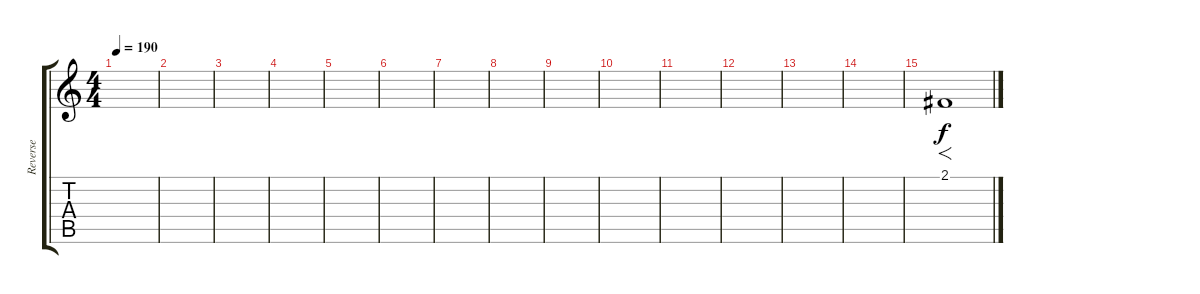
\track ("Reverse" "Reverse") {instrument reversecymbal}
\staff {score tabs}
\tuning (E4 B3 G3 D3 A2 E2) {hide}
\ts (4 4)
\tempo 190
\clef g2
\ks c
|
|
|
|
|
|
|
|
|
|
|
|
|
|
2.1.1{f}
